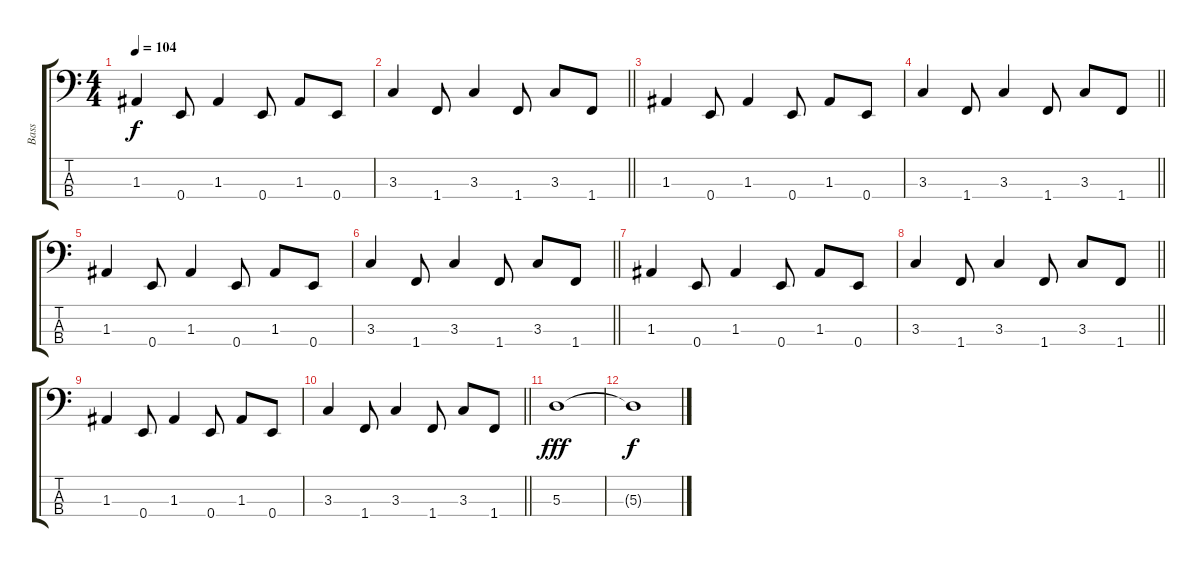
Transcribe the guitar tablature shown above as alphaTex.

\track ("Bass" "Bass") {instrument electricbasspick}
\staff {score tabs}
\tuning (G2 D2 A1 E1) {hide}
\ts (4 4)
\tempo 104
\clef f4
\ks c
1.3.4{dy f} 0.4.8 1.3.4 0.4.8 1.3.8 0.4.8 |
\barLineRight lightlight
3.3.4 1.4.8 3.3.4 1.4.8 3.3.8 1.4.8 |
1.3.4 0.4.8 1.3.4 0.4.8 1.3.8 0.4.8 |
\barLineRight lightlight
3.3.4 1.4.8 3.3.4 1.4.8 3.3.8 1.4.8 |
1.3.4 0.4.8 1.3.4 0.4.8 1.3.8 0.4.8 |
\barLineRight lightlight
3.3.4 1.4.8 3.3.4 1.4.8 3.3.8 1.4.8 |
1.3.4 0.4.8 1.3.4 0.4.8 1.3.8 0.4.8 |
\barLineRight lightlight
3.3.4 1.4.8 3.3.4 1.4.8 3.3.8 1.4.8 |
1.3.4 0.4.8 1.3.4 0.4.8 1.3.8 0.4.8 |
\barLineRight lightlight
3.3.4 1.4.8 3.3.4 1.4.8 3.3.8 1.4.8 |
5.3.1{dy fff} |
5.3{t}.1{dy f}
